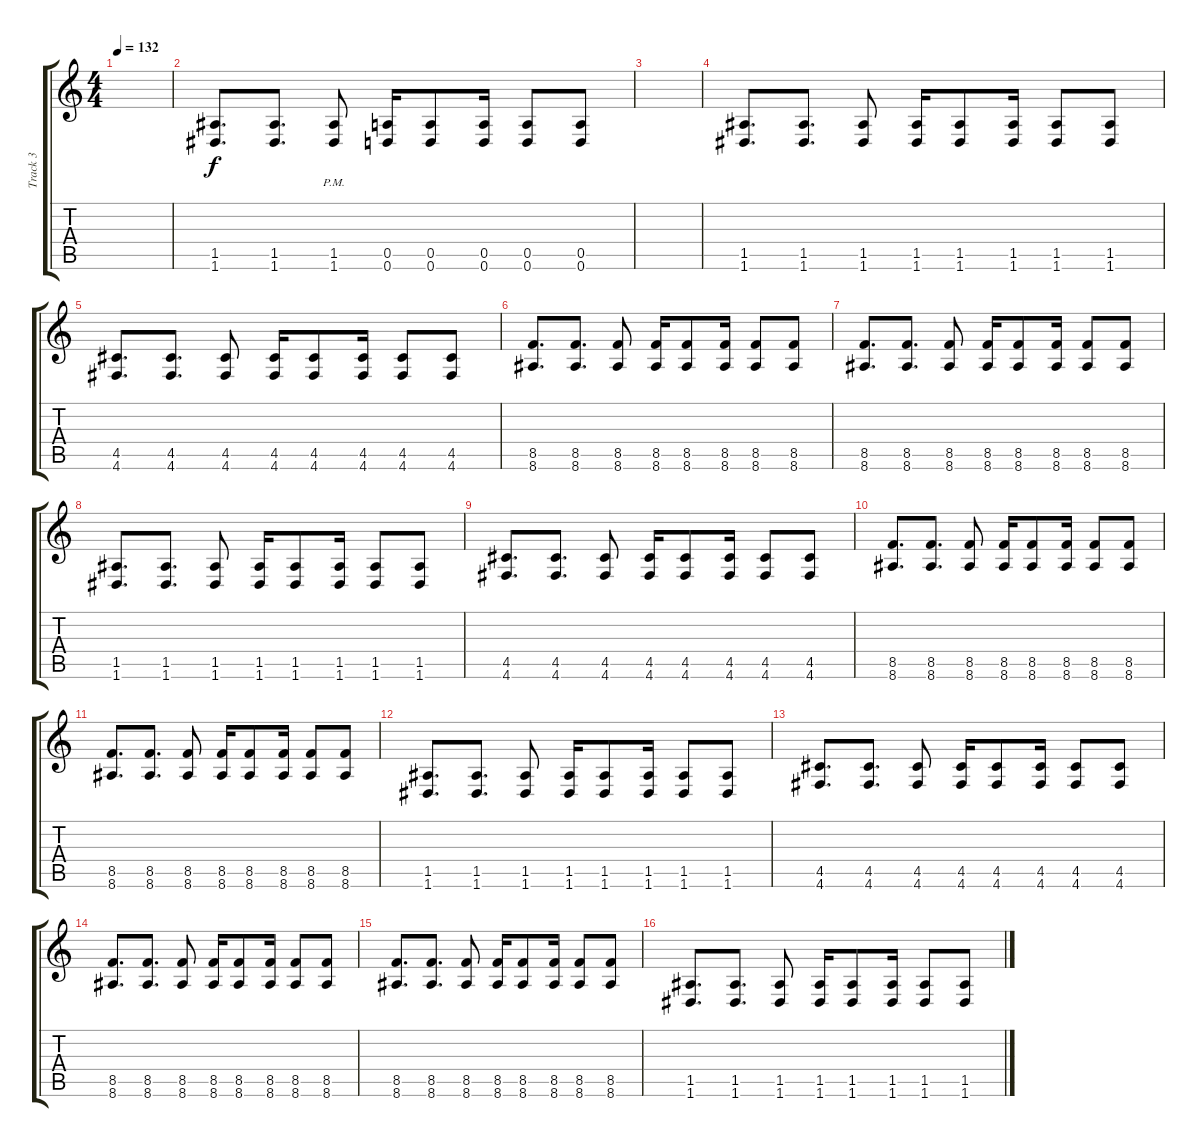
\track ("Track 3" "Track 3") {instrument distortionguitar}
\staff {score tabs}
\tuning (E4 B3 G3 D3 A2 D2) {hide}
\ts (4 4)
\tempo 132
\clef g2
\ks c
|
(1.5 1.6).8{d} (1.5 1.6).8{d} (1.5{pm} 1.6{pm}).8 (0.5 0.6).16 (0.5 0.6).8 (0.5 0.6).16 (0.5 0.6).8 (0.5 0.6).8 |
|
(1.5 1.6).8{d} (1.5 1.6).8{d} (1.5 1.6).8 (1.5 1.6).16 (1.5 1.6).8 (1.5 1.6).16 (1.5 1.6).8 (1.5 1.6).8 |
(4.5 4.6).8{d} (4.5 4.6).8{d} (4.5 4.6).8 (4.5 4.6).16 (4.5 4.6).8 (4.5 4.6).16 (4.5 4.6).8 (4.5 4.6).8 |
(8.5 8.6).8{d} (8.5 8.6).8{d} (8.5 8.6).8 (8.5 8.6).16 (8.5 8.6).8 (8.5 8.6).16 (8.5 8.6).8 (8.5 8.6).8 |
(8.5 8.6).8{d} (8.5 8.6).8{d} (8.5 8.6).8 (8.5 8.6).16 (8.5 8.6).8 (8.5 8.6).16 (8.5 8.6).8 (8.5 8.6).8 |
(1.5 1.6).8{d} (1.5 1.6).8{d} (1.5 1.6).8 (1.5 1.6).16 (1.5 1.6).8 (1.5 1.6).16 (1.5 1.6).8 (1.5 1.6).8 |
(4.5 4.6).8{d} (4.5 4.6).8{d} (4.5 4.6).8 (4.5 4.6).16 (4.5 4.6).8 (4.5 4.6).16 (4.5 4.6).8 (4.5 4.6).8 |
(8.5 8.6).8{d} (8.5 8.6).8{d} (8.5 8.6).8 (8.5 8.6).16 (8.5 8.6).8 (8.5 8.6).16 (8.5 8.6).8 (8.5 8.6).8 |
(8.5 8.6).8{d} (8.5 8.6).8{d} (8.5 8.6).8 (8.5 8.6).16 (8.5 8.6).8 (8.5 8.6).16 (8.5 8.6).8 (8.5 8.6).8 |
(1.5 1.6).8{d} (1.5 1.6).8{d} (1.5 1.6).8 (1.5 1.6).16 (1.5 1.6).8 (1.5 1.6).16 (1.5 1.6).8 (1.5 1.6).8 |
(4.5 4.6).8{d} (4.5 4.6).8{d} (4.5 4.6).8 (4.5 4.6).16 (4.5 4.6).8 (4.5 4.6).16 (4.5 4.6).8 (4.5 4.6).8 |
(8.5 8.6).8{d} (8.5 8.6).8{d} (8.5 8.6).8 (8.5 8.6).16 (8.5 8.6).8 (8.5 8.6).16 (8.5 8.6).8 (8.5 8.6).8 |
(8.5 8.6).8{d} (8.5 8.6).8{d} (8.5 8.6).8 (8.5 8.6).16 (8.5 8.6).8 (8.5 8.6).16 (8.5 8.6).8 (8.5 8.6).8 |
(1.5 1.6).8{d} (1.5 1.6).8{d} (1.5 1.6).8 (1.5 1.6).16 (1.5 1.6).8 (1.5 1.6).16 (1.5 1.6).8 (1.5 1.6).8
